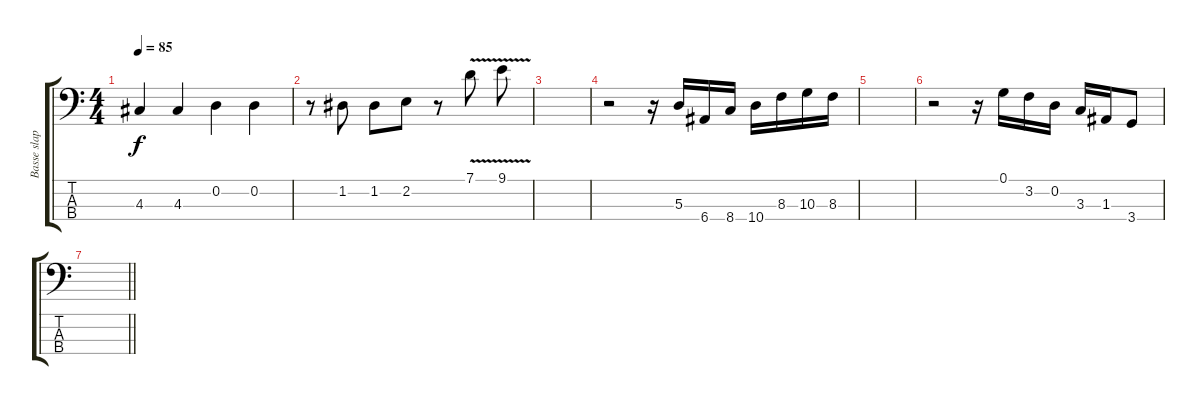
\track ("Basse slap" "Basse slap") {instrument slapbass1}
\staff {score tabs}
\tuning (G2 D2 A1 E1) {hide}
\ts (4 4)
\tempo 85
\clef f4
\ks c
4.3.4{dy f} 4.3.4 0.2.4 0.2.4 |
r.8 1.2.8 1.2.8 2.2.8 r.8 7.1{v}.8 9.1{v}.8 |
|
r.2 r.16 5.3.16 6.4.16 8.4.16 10.4.16 8.3.16 10.3.16 8.3.16 |
|
r.2 r.16 0.1.16 3.2.16 0.2.16 3.3.16 1.3.16 3.4.8 |
\barLineRight lightlight
